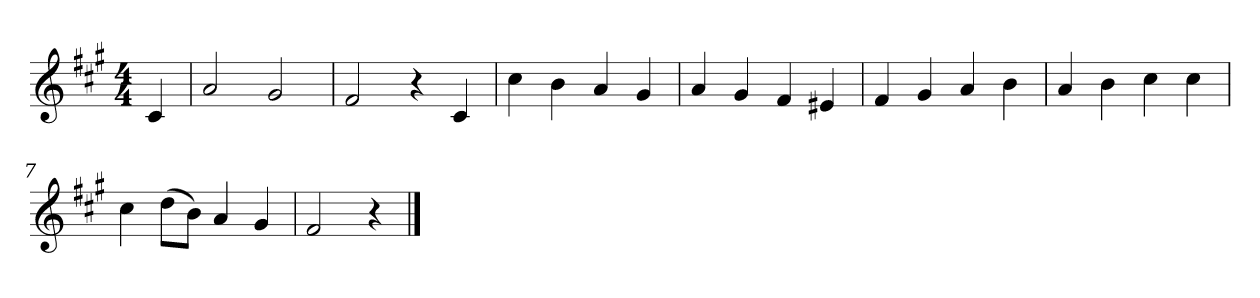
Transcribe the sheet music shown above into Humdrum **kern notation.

**kern
*part1
*staff1
*k[f#c#g#]
*M4/4
*MM120
=
4c#
=1
2a
2g#
=2
2f#
4r
4c#
=3
4cc#
4b
4a
4g#
=4
4a
4g#
4f#
4e#X
=5
4f#
4g#
4a
4b
=6
4a
4b
4cc#
4cc#
=7
4cc#
(8ddL
8bJ)
4a
4g#
=8
2f#
4r
==
*-
